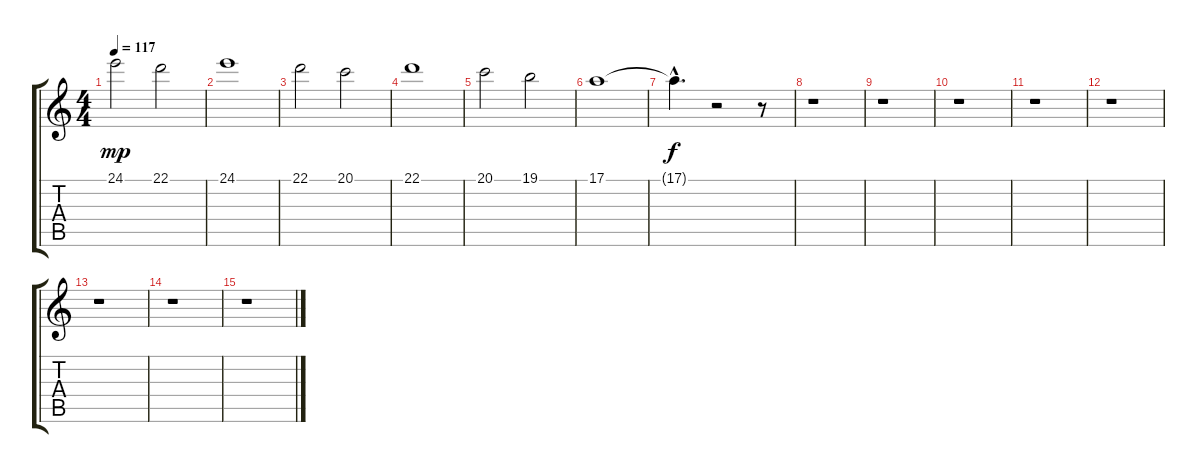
\track "" {instrument stringensemble1}
\staff {score tabs}
\tuning (E4 B3 G3 D3 A2 E2) {hide}
\ts (4 4)
\tempo 117
\clef g2
\ks c
24.1.2{dy mp} 22.1.2 |
24.1.1 |
22.1.2 20.1.2 |
22.1.1 |
20.1.2 19.1.2 |
17.1.1 |
17.1{hac t}.4{d dy f} r.2 r.8 |
r.1 |
r.1 |
r.1 |
r.1 |
r.1 |
r.1 |
r.1 |
r.1
